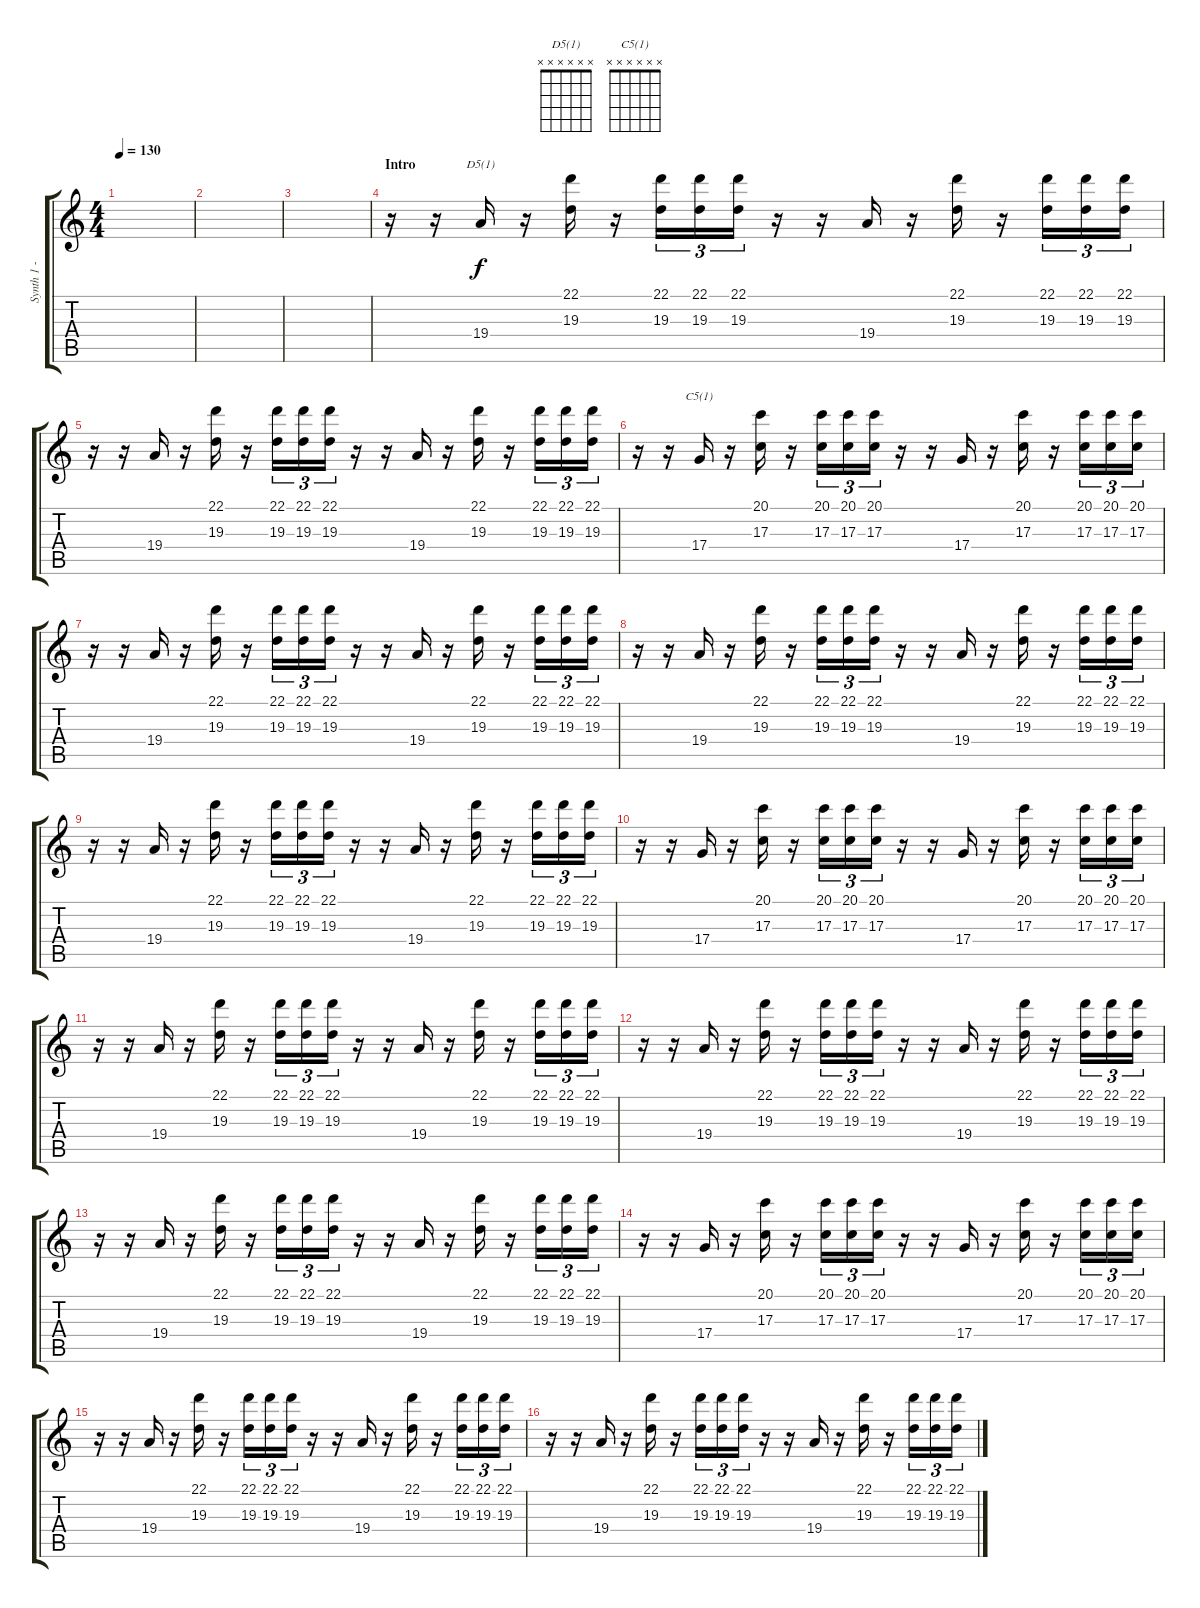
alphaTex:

\track ("Synth 1 - high pitched pulsing rythm" "Synth 1 - ") {instrument lead1square}
\staff {score tabs}
\tuning (E4 B3 G3 D3 A2 E2) {hide}
\chord ("D5(1)" x x x x x x)
\chord ("C5(1)" x x x x x x)
\ts (4 4)
\tempo 130
\clef g2
\ks c
|
|
|
\section ("" "Intro")
r.16 r.16 19.4.16{ch "D5(1)"} r.16 (22.1 19.3).16 r.16 (22.1 19.3).16{tu (3 2)} (22.1 19.3).16{tu (3 2)} (22.1 19.3).16{tu (3 2)} r.16 r.16 19.4.16 r.16 (22.1 19.3).16 r.16 (22.1 19.3).16{tu (3 2)} (22.1 19.3).16{tu (3 2)} (22.1 19.3).16{tu (3 2)} |
r.16 r.16 19.4.16 r.16 (22.1 19.3).16 r.16 (22.1 19.3).16{tu (3 2)} (22.1 19.3).16{tu (3 2)} (22.1 19.3).16{tu (3 2)} r.16 r.16 19.4.16 r.16 (22.1 19.3).16 r.16 (22.1 19.3).16{tu (3 2)} (22.1 19.3).16{tu (3 2)} (22.1 19.3).16{tu (3 2)} |
r.16 r.16 17.4.16{ch "C5(1)"} r.16 (20.1 17.3).16 r.16 (20.1 17.3).16{tu (3 2)} (20.1 17.3).16{tu (3 2)} (20.1 17.3).16{tu (3 2)} r.16 r.16 17.4.16 r.16 (20.1 17.3).16 r.16 (20.1 17.3).16{tu (3 2)} (20.1 17.3).16{tu (3 2)} (20.1 17.3).16{tu (3 2)} |
r.16 r.16 19.4.16 r.16 (22.1 19.3).16 r.16 (22.1 19.3).16{tu (3 2)} (22.1 19.3).16{tu (3 2)} (22.1 19.3).16{tu (3 2)} r.16 r.16 19.4.16 r.16 (22.1 19.3).16 r.16 (22.1 19.3).16{tu (3 2)} (22.1 19.3).16{tu (3 2)} (22.1 19.3).16{tu (3 2)} |
r.16 r.16 19.4.16 r.16 (22.1 19.3).16 r.16 (22.1 19.3).16{tu (3 2)} (22.1 19.3).16{tu (3 2)} (22.1 19.3).16{tu (3 2)} r.16 r.16 19.4.16 r.16 (22.1 19.3).16 r.16 (22.1 19.3).16{tu (3 2)} (22.1 19.3).16{tu (3 2)} (22.1 19.3).16{tu (3 2)} |
r.16 r.16 19.4.16 r.16 (22.1 19.3).16 r.16 (22.1 19.3).16{tu (3 2)} (22.1 19.3).16{tu (3 2)} (22.1 19.3).16{tu (3 2)} r.16 r.16 19.4.16 r.16 (22.1 19.3).16 r.16 (22.1 19.3).16{tu (3 2)} (22.1 19.3).16{tu (3 2)} (22.1 19.3).16{tu (3 2)} |
r.16 r.16 17.4.16 r.16 (20.1 17.3).16 r.16 (20.1 17.3).16{tu (3 2)} (20.1 17.3).16{tu (3 2)} (20.1 17.3).16{tu (3 2)} r.16 r.16 17.4.16 r.16 (20.1 17.3).16 r.16 (20.1 17.3).16{tu (3 2)} (20.1 17.3).16{tu (3 2)} (20.1 17.3).16{tu (3 2)} |
r.16 r.16 19.4.16 r.16 (22.1 19.3).16 r.16 (22.1 19.3).16{tu (3 2)} (22.1 19.3).16{tu (3 2)} (22.1 19.3).16{tu (3 2)} r.16 r.16 19.4.16 r.16 (22.1 19.3).16 r.16 (22.1 19.3).16{tu (3 2)} (22.1 19.3).16{tu (3 2)} (22.1 19.3).16{tu (3 2)} |
r.16 r.16 19.4.16 r.16 (22.1 19.3).16 r.16 (22.1 19.3).16{tu (3 2)} (22.1 19.3).16{tu (3 2)} (22.1 19.3).16{tu (3 2)} r.16 r.16 19.4.16 r.16 (22.1 19.3).16 r.16 (22.1 19.3).16{tu (3 2)} (22.1 19.3).16{tu (3 2)} (22.1 19.3).16{tu (3 2)} |
r.16 r.16 19.4.16 r.16 (22.1 19.3).16 r.16 (22.1 19.3).16{tu (3 2)} (22.1 19.3).16{tu (3 2)} (22.1 19.3).16{tu (3 2)} r.16 r.16 19.4.16 r.16 (22.1 19.3).16 r.16 (22.1 19.3).16{tu (3 2)} (22.1 19.3).16{tu (3 2)} (22.1 19.3).16{tu (3 2)} |
r.16 r.16 17.4.16 r.16 (20.1 17.3).16 r.16 (20.1 17.3).16{tu (3 2)} (20.1 17.3).16{tu (3 2)} (20.1 17.3).16{tu (3 2)} r.16 r.16 17.4.16 r.16 (20.1 17.3).16 r.16 (20.1 17.3).16{tu (3 2)} (20.1 17.3).16{tu (3 2)} (20.1 17.3).16{tu (3 2)} |
r.16 r.16 19.4.16 r.16 (22.1 19.3).16 r.16 (22.1 19.3).16{tu (3 2)} (22.1 19.3).16{tu (3 2)} (22.1 19.3).16{tu (3 2)} r.16 r.16 19.4.16 r.16 (22.1 19.3).16 r.16 (22.1 19.3).16{tu (3 2)} (22.1 19.3).16{tu (3 2)} (22.1 19.3).16{tu (3 2)} |
r.16 r.16 19.4.16 r.16 (22.1 19.3).16 r.16 (22.1 19.3).16{tu (3 2)} (22.1 19.3).16{tu (3 2)} (22.1 19.3).16{tu (3 2)} r.16 r.16 19.4.16 r.16 (22.1 19.3).16 r.16 (22.1 19.3).16{tu (3 2)} (22.1 19.3).16{tu (3 2)} (22.1 19.3).16{tu (3 2)}
